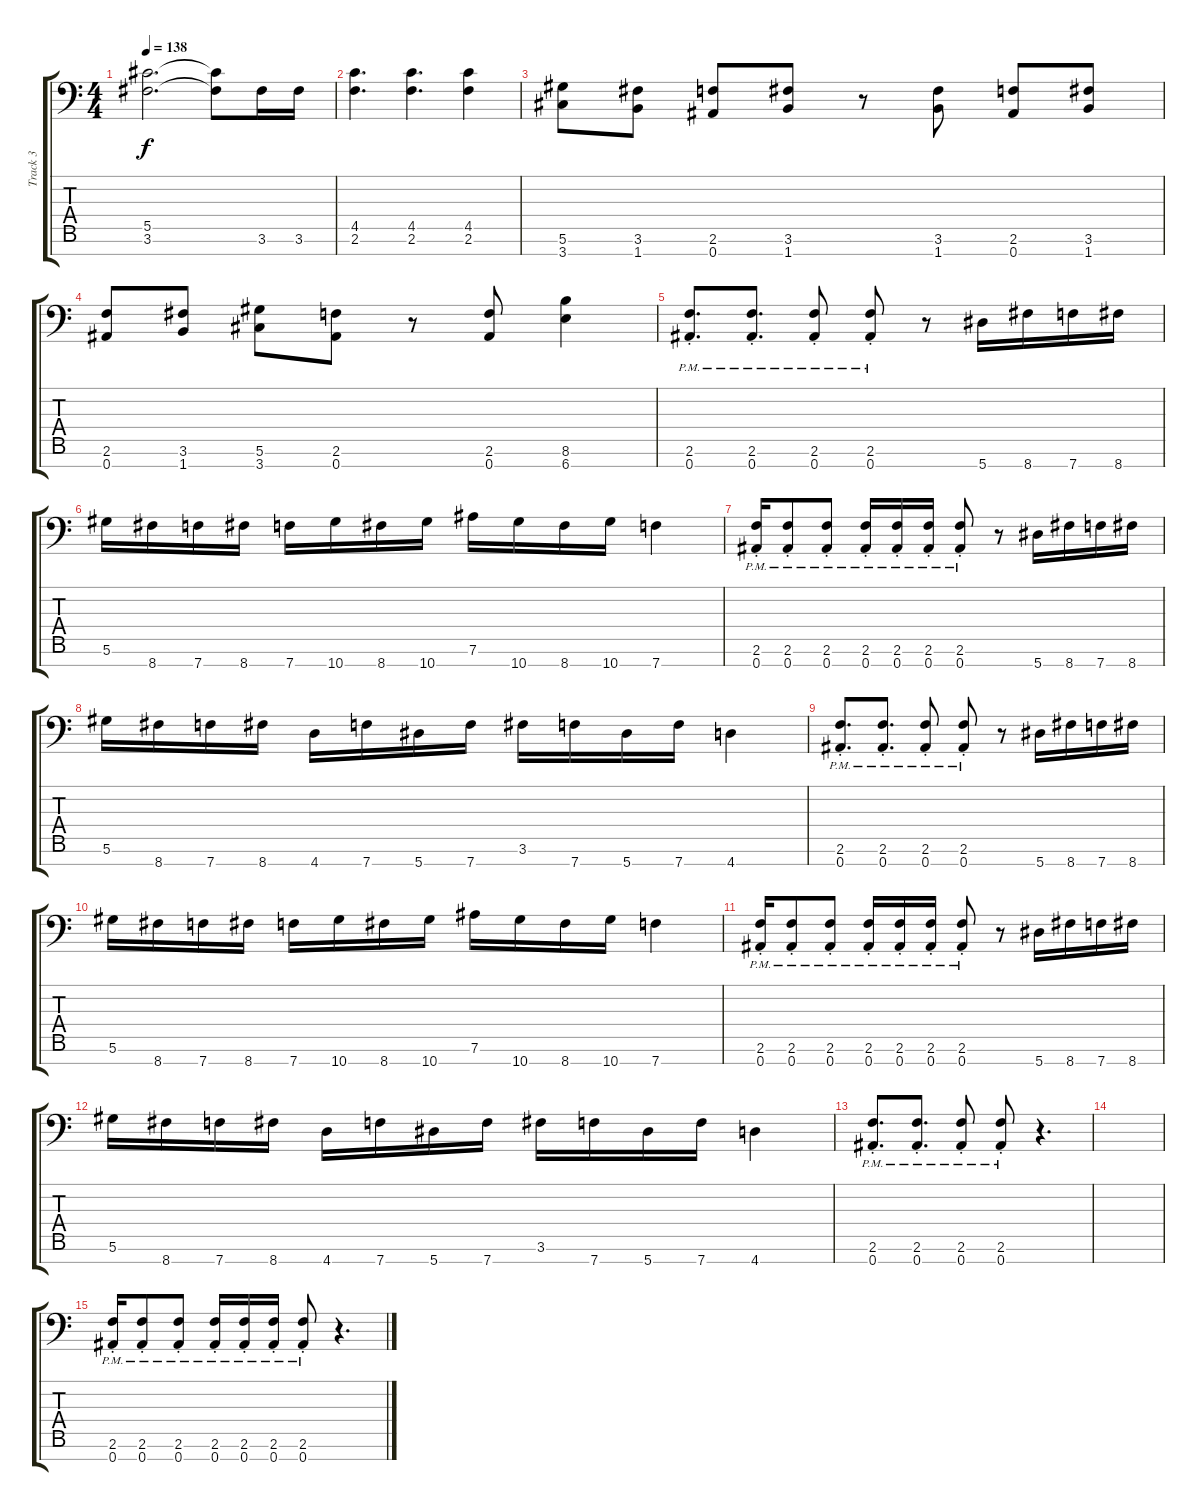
\track ("Track 3" "Track 3") {instrument distortionguitar}
\staff {score tabs}
\tuning (Eb4 Bb3 Gb3 Db3 Ab2 Eb2 Bb1) {hide}
\ts (4 4)
\tempo 138
\clef f4
\ks c
(5.5 3.6).2{d dy f} (5.5{t} 3.6{t}).8 3.6.16 3.6.16 |
(4.5 2.6).4{d} (4.5 2.6).4{d} (4.5 2.6).4 |
(5.6 3.7).8 (3.6 1.7).8 (2.6 0.7).8 (3.6 1.7).8 r.8 (3.6 1.7).8 (2.6 0.7).8 (3.6 1.7).8 |
(2.6 0.7).8 (3.6 1.7).8 (5.6 3.7).8 (2.6 0.7).8 r.8 (2.6 0.7).8 (8.6 6.7).4 |
(2.6{pm st} 0.7{pm st}).8{d} (2.6{pm st} 0.7{pm st}).8{d} (2.6{pm st} 0.7{pm st}).8 (2.6{pm st} 0.7{pm st}).8 r.8 5.7.16 8.7.16 7.7.16 8.7.16 |
5.6.16 8.7.16 7.7.16 8.7.16 7.7.16 10.7.16 8.7.16 10.7.16 7.6.16 10.7.16 8.7.16 10.7.16 7.7.4 |
(2.6{pm st} 0.7{pm st}).16 (2.6{pm st} 0.7{pm st}).8 (2.6{pm st} 0.7{pm st}).8 (2.6{pm st} 0.7{pm st}).16 (2.6{pm st} 0.7{pm st}).16 (2.6{pm st} 0.7{pm st}).16 (2.6{pm st} 0.7{pm st}).8 r.8 5.7.16 8.7.16 7.7.16 8.7.16 |
5.6.16 8.7.16 7.7.16 8.7.16 4.7.16 7.7.16 5.7.16 7.7.16 3.6.16 7.7.16 5.7.16 7.7.16 4.7.4 |
(2.6{pm st} 0.7{pm st}).8{d} (2.6{pm st} 0.7{pm st}).8{d} (2.6{pm st} 0.7{pm st}).8 (2.6{pm st} 0.7{pm st}).8 r.8 5.7.16 8.7.16 7.7.16 8.7.16 |
5.6.16 8.7.16 7.7.16 8.7.16 7.7.16 10.7.16 8.7.16 10.7.16 7.6.16 10.7.16 8.7.16 10.7.16 7.7.4 |
(2.6{pm st} 0.7{pm st}).16 (2.6{pm st} 0.7{pm st}).8 (2.6{pm st} 0.7{pm st}).8 (2.6{pm st} 0.7{pm st}).16 (2.6{pm st} 0.7{pm st}).16 (2.6{pm st} 0.7{pm st}).16 (2.6{pm st} 0.7{pm st}).8 r.8 5.7.16 8.7.16 7.7.16 8.7.16 |
5.6.16 8.7.16 7.7.16 8.7.16 4.7.16 7.7.16 5.7.16 7.7.16 3.6.16 7.7.16 5.7.16 7.7.16 4.7.4 |
(2.6{pm st} 0.7{pm st}).8{d} (2.6{pm st} 0.7{pm st}).8{d} (2.6{pm st} 0.7{pm st}).8 (2.6{pm st} 0.7{pm st}).8 r.4{d} |
|
(2.6{pm st} 0.7{pm st}).16 (2.6{pm st} 0.7{pm st}).8 (2.6{pm st} 0.7{pm st}).8 (2.6{pm st} 0.7{pm st}).16 (2.6{pm st} 0.7{pm st}).16 (2.6{pm st} 0.7{pm st}).16 (2.6{pm st} 0.7{pm st}).8 r.4{d}
